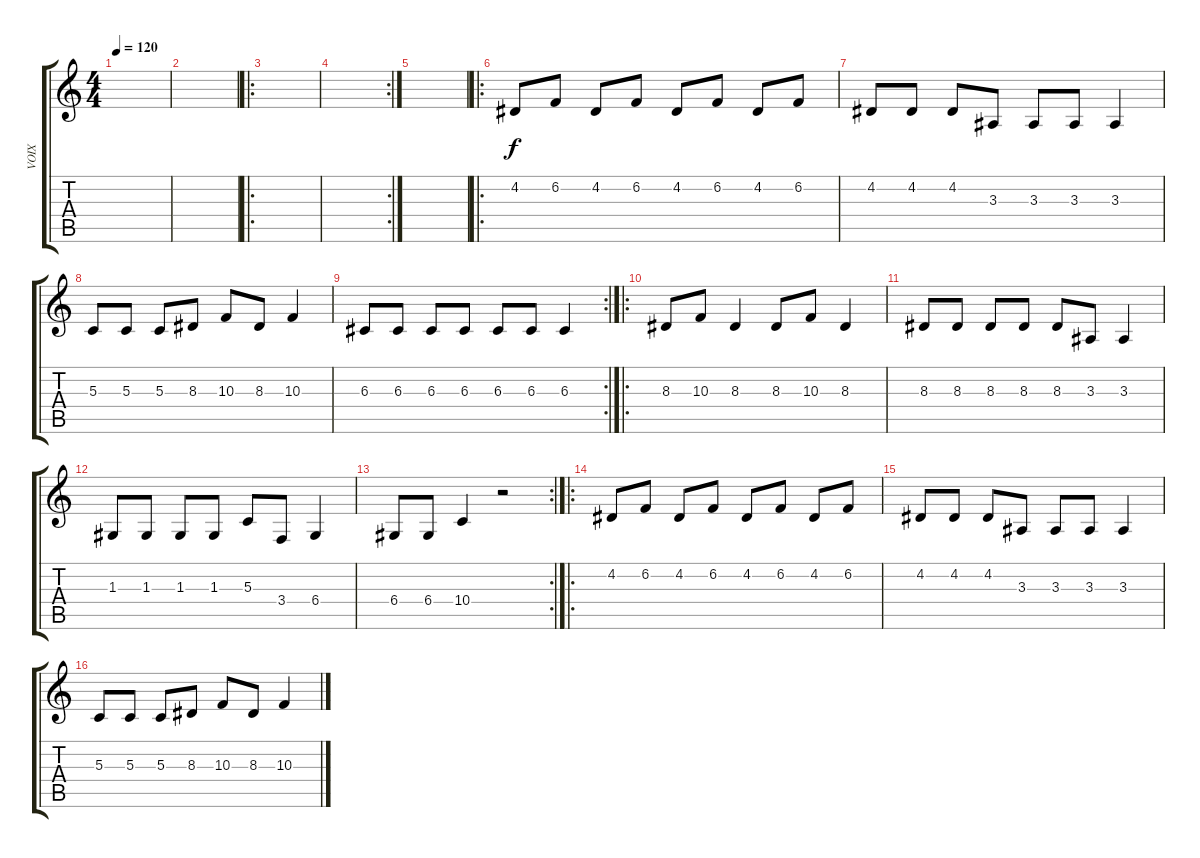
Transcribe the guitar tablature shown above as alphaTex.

\track ("VOIX" "VOIX") {instrument vibraphone}
\staff {score tabs}
\tuning (E4 B3 G3 D3 A2 E2) {hide}
\ts (4 4)
\tempo 120
\clef g2
\ks c
|
|
\ro
|
\rc 2
|
|
\ro
4.2.8 6.2.8 4.2.8 6.2.8 4.2.8 6.2.8 4.2.8 6.2.8 |
4.2.8 4.2.8 4.2.8 3.3.8 3.3.8 3.3.8 3.3.4 |
5.3.8 5.3.8 5.3.8 8.3.8 10.3.8 8.3.8 10.3.4 |
\rc 2
6.3.8 6.3.8 6.3.8 6.3.8 6.3.8 6.3.8 6.3.4 |
\ro
8.3.8 10.3.8 8.3.4 8.3.8 10.3.8 8.3.4 |
8.3.8 8.3.8 8.3.8 8.3.8 8.3.8 3.3.8 3.3.4 |
1.3.8 1.3.8 1.3.8 1.3.8 5.3.8 3.4.8 6.4.4 |
\rc 2
6.4.8 6.4.8 10.4.4 r.2 |
\ro
4.2.8 6.2.8 4.2.8 6.2.8 4.2.8 6.2.8 4.2.8 6.2.8 |
4.2.8 4.2.8 4.2.8 3.3.8 3.3.8 3.3.8 3.3.4 |
5.3.8 5.3.8 5.3.8 8.3.8 10.3.8 8.3.8 10.3.4
